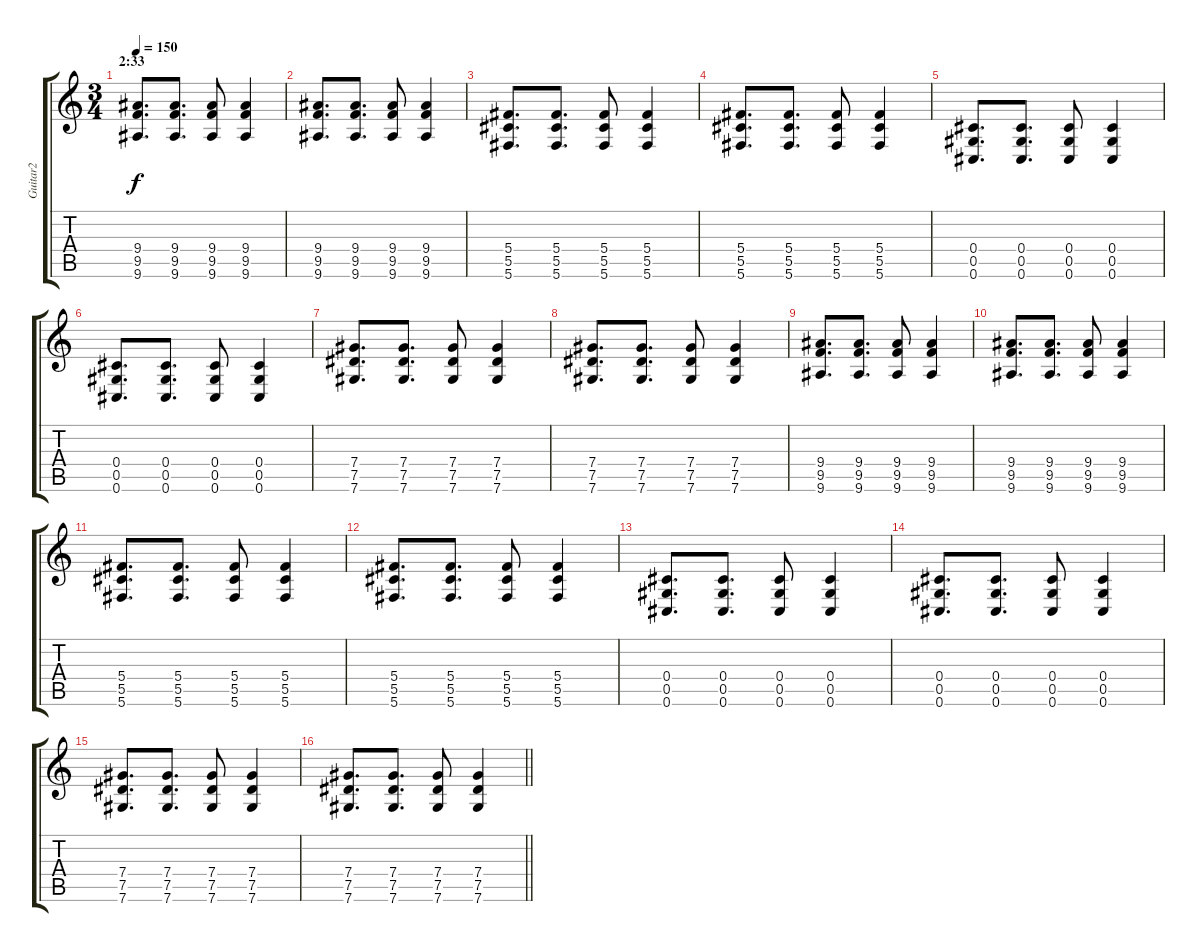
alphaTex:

\track ("Guitar2" "Guitar2") {instrument distortionguitar}
\staff {score tabs}
\tuning (Eb4 Bb3 Gb3 Db3 Ab2 Db2) {hide}
\ts (3 4)
\section ("" "2:33")
\tempo 150
\clef g2
\ks c
(9.4 9.5 9.6).8{d dy f} (9.4 9.5 9.6).8{d} (9.4 9.5 9.6).8 (9.4 9.5 9.6).4 |
(9.4 9.5 9.6).8{d} (9.4 9.5 9.6).8{d} (9.4 9.5 9.6).8 (9.4 9.5 9.6).4 |
(5.4 5.5 5.6).8{d} (5.4 5.5 5.6).8{d} (5.4 5.5 5.6).8 (5.4 5.5 5.6).4 |
(5.4 5.5 5.6).8{d} (5.4 5.5 5.6).8{d} (5.4 5.5 5.6).8 (5.4 5.5 5.6).4 |
(0.4 0.5 0.6).8{d} (0.4 0.5 0.6).8{d} (0.4 0.5 0.6).8 (0.4 0.5 0.6).4 |
(0.4 0.5 0.6).8{d} (0.4 0.5 0.6).8{d} (0.4 0.5 0.6).8 (0.4 0.5 0.6).4 |
(7.4 7.5 7.6).8{d} (7.4 7.5 7.6).8{d} (7.4 7.5 7.6).8 (7.4 7.5 7.6).4 |
(7.4 7.5 7.6).8{d} (7.4 7.5 7.6).8{d} (7.4 7.5 7.6).8 (7.4 7.5 7.6).4 |
(9.4 9.5 9.6).8{d} (9.4 9.5 9.6).8{d} (9.4 9.5 9.6).8 (9.4 9.5 9.6).4 |
(9.4 9.5 9.6).8{d} (9.4 9.5 9.6).8{d} (9.4 9.5 9.6).8 (9.4 9.5 9.6).4 |
(5.4 5.5 5.6).8{d} (5.4 5.5 5.6).8{d} (5.4 5.5 5.6).8 (5.4 5.5 5.6).4 |
(5.4 5.5 5.6).8{d} (5.4 5.5 5.6).8{d} (5.4 5.5 5.6).8 (5.4 5.5 5.6).4 |
(0.4 0.5 0.6).8{d} (0.4 0.5 0.6).8{d} (0.4 0.5 0.6).8 (0.4 0.5 0.6).4 |
(0.4 0.5 0.6).8{d} (0.4 0.5 0.6).8{d} (0.4 0.5 0.6).8 (0.4 0.5 0.6).4 |
(7.4 7.5 7.6).8{d} (7.4 7.5 7.6).8{d} (7.4 7.5 7.6).8 (7.4 7.5 7.6).4 |
\barLineRight lightlight
(7.4 7.5 7.6).8{d} (7.4 7.5 7.6).8{d} (7.4 7.5 7.6).8 (7.4 7.5 7.6).4
